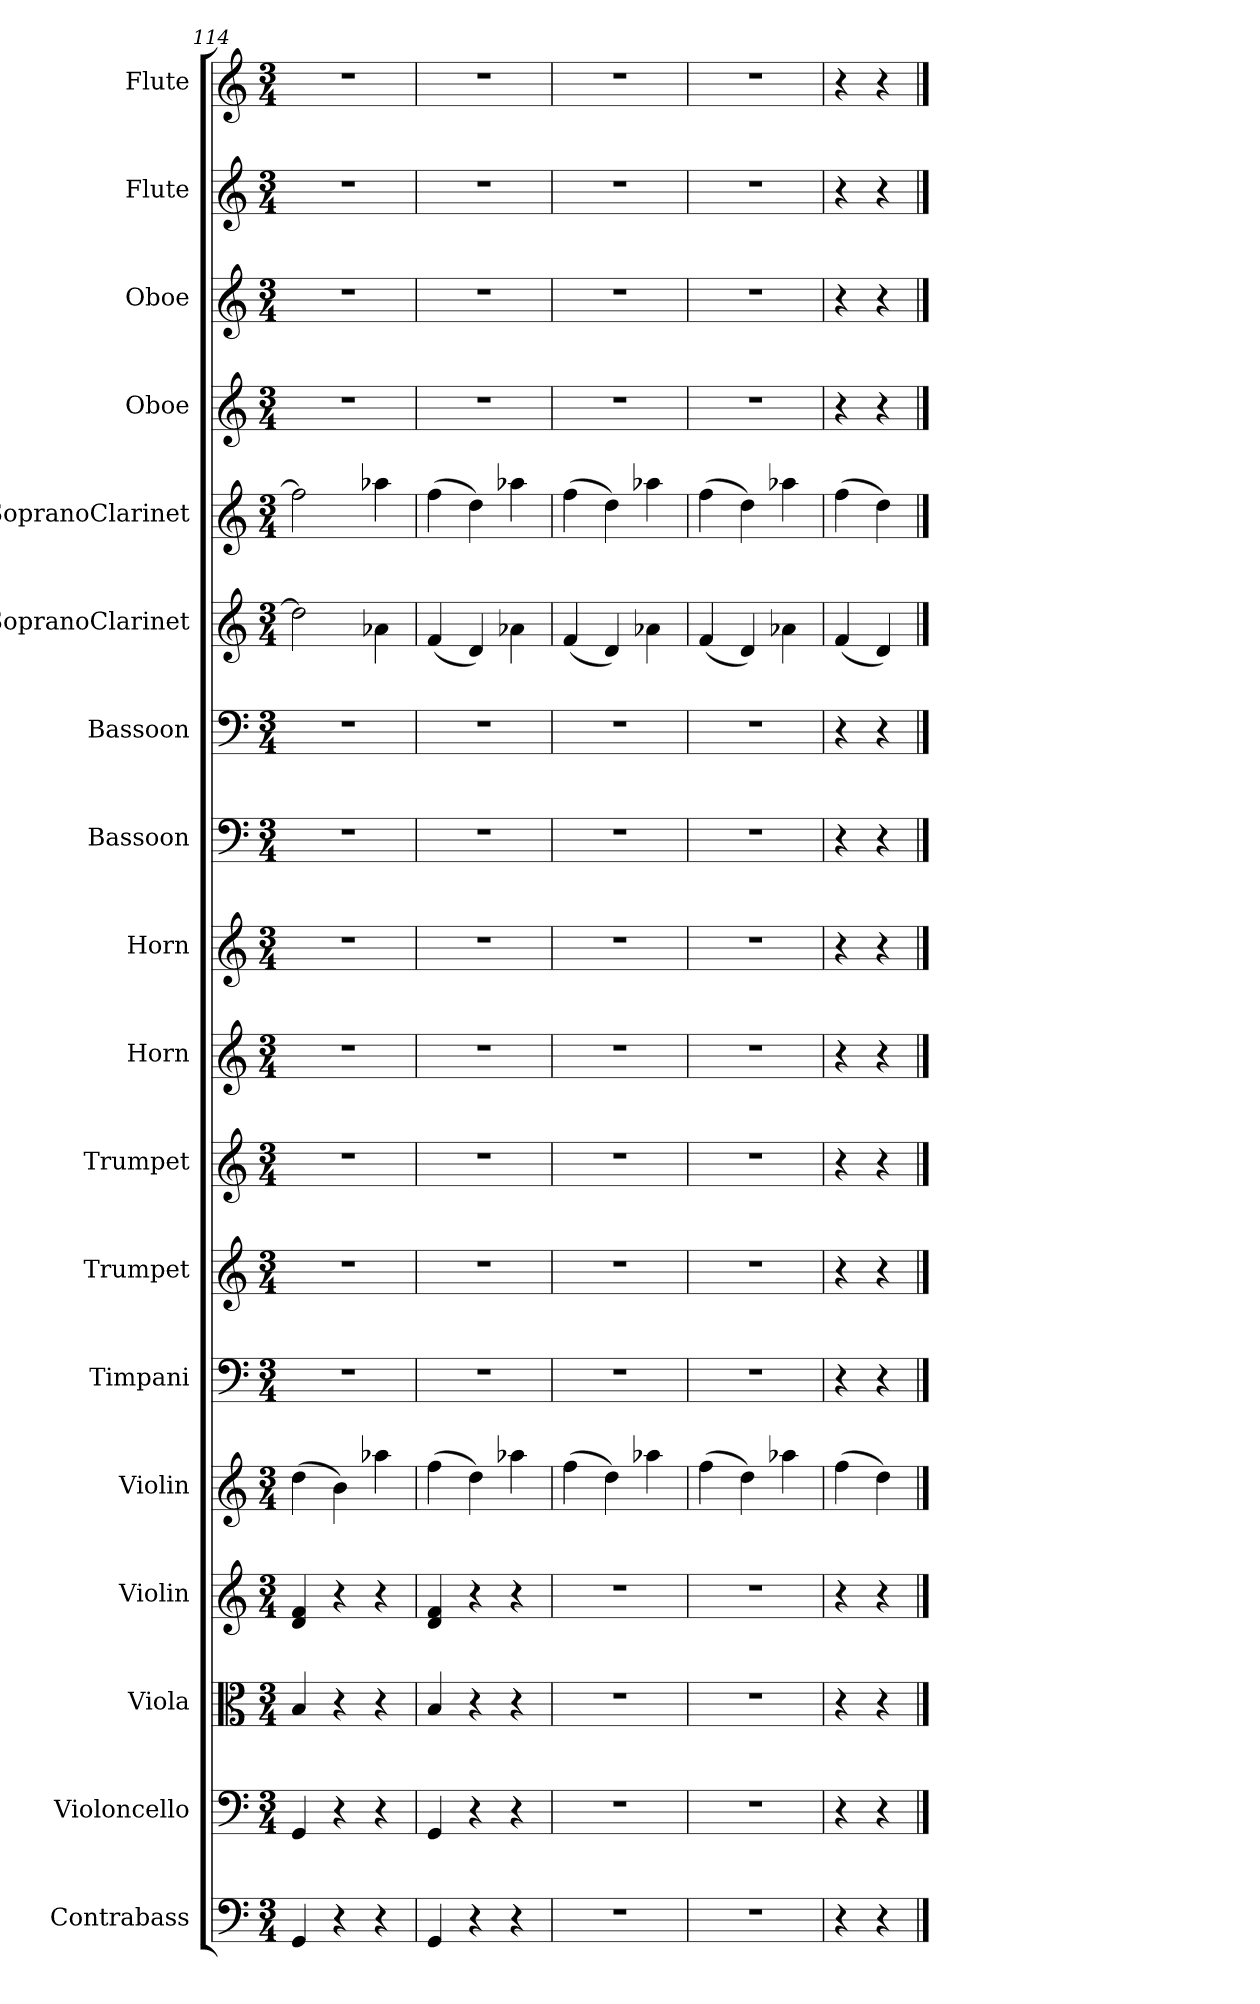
**kern	**kern	**kern	**kern	**kern	**kern	**kern	**kern	**kern	**kern	**kern	**kern	**kern	**kern	**kern	**kern	**kern	**kern
*part18	*part17	*part16	*part15	*part14	*part13	*part12	*part11	*part10	*part9	*part8	*part7	*part6	*part5	*part4	*part3	*part2	*part1
*staff18	*staff17	*staff16	*staff15	*staff14	*staff13	*staff12	*staff11	*staff10	*staff9	*staff8	*staff7	*staff6	*staff5	*staff4	*staff3	*staff2	*staff1
*I"Contrabass	*I"Violoncello	*I"Viola	*I"Violin	*I"Violin	*I"Timpani	*I"Trumpet	*I"Trumpet	*I"Horn	*I"Horn	*I"Bassoon	*I"Bassoon	*I"SopranoClarinet	*I"SopranoClarinet	*I"Oboe	*I"Oboe	*I"Flute	*I"Flute
*I'Cb	*I'Vc	*I'Vla	*I'Vln	*I'Vln	*I'Timp	*I'Tpt	*I'Tpt	*I'Hn	*I'Hn	*I'Bsn	*I'Bsn	*	*	*I'Ob	*I'Ob	*I'Fl	*I'Fl
*clefF4	*clefF4	*clefC3	*clefG2	*clefG2	*clefF4	*clefG2	*clefG2	*clefG2	*clefG2	*clefF4	*clefF4	*clefG2	*clefG2	*clefG2	*clefG2	*clefG2	*clefG2
*k[]	*k[]	*k[]	*k[]	*k[]	*k[]	*k[]	*k[]	*k[]	*k[]	*k[]	*k[]	*k[]	*k[]	*k[]	*k[]	*k[]	*k[]
*M3/4	*M3/4	*M3/4	*M3/4	*M3/4	*M3/4	*M3/4	*M3/4	*M3/4	*M3/4	*M3/4	*M3/4	*M3/4	*M3/4	*M3/4	*M3/4	*M3/4	*M3/4
=114	=114	=114	=114	=114	=114	=114	=114	=114	=114	=114	=114	=114	=114	=114	=114	=114	=114
4GG/	4GG/	4B/	4d/ 4f/	(4dd\	2.r	2.r	2.r	2.r	2.r	2.r	2.r	2dd\]	2ff\]	2.r	2.r	2.r	2.r
4r	4r	4r	4r	4b\)	.	.	.	.	.	.	.	.	.	.	.	.	.
4r	4r	4r	4r	4aa-X\	.	.	.	.	.	.	.	4a-X\	4aa-X\	.	.	.	.
=115	=115	=115	=115	=115	=115	=115	=115	=115	=115	=115	=115	=115	=115	=115	=115	=115	=115
4GG/	4GG/	4B/	4d/ 4f/	(4ff\	2.r	2.r	2.r	2.r	2.r	2.r	2.r	(4f/	(4ff\	2.r	2.r	2.r	2.r
4r	4r	4r	4r	4dd\)	.	.	.	.	.	.	.	4d/)	4dd\)	.	.	.	.
4r	4r	4r	4r	4aa-X\	.	.	.	.	.	.	.	4a-X\	4aa-X\	.	.	.	.
=116	=116	=116	=116	=116	=116	=116	=116	=116	=116	=116	=116	=116	=116	=116	=116	=116	=116
2.r	2.r	2.r	2.r	(4ff\	2.r	2.r	2.r	2.r	2.r	2.r	2.r	(4f/	(4ff\	2.r	2.r	2.r	2.r
.	.	.	.	4dd\)	.	.	.	.	.	.	.	4d/)	4dd\)	.	.	.	.
.	.	.	.	4aa-X\	.	.	.	.	.	.	.	4a-X\	4aa-X\	.	.	.	.
=117	=117	=117	=117	=117	=117	=117	=117	=117	=117	=117	=117	=117	=117	=117	=117	=117	=117
2.r	2.r	2.r	2.r	(4ff\	2.r	2.r	2.r	2.r	2.r	2.r	2.r	(4f/	(4ff\	2.r	2.r	2.r	2.r
.	.	.	.	4dd\)	.	.	.	.	.	.	.	4d/)	4dd\)	.	.	.	.
.	.	.	.	4aa-X\	.	.	.	.	.	.	.	4a-X\	4aa-X\	.	.	.	.
=118	=118	=118	=118	=118	=118	=118	=118	=118	=118	=118	=118	=118	=118	=118	=118	=118	=118
4r	4r	4r	4r	(4ff\	4r	4r	4r	4r	4r	4r	4r	(4f/	(4ff\	4r	4r	4r	4r
4r	4r	4r	4r	4dd\)	4r	4r	4r	4r	4r	4r	4r	4d/)	4dd\)	4r	4r	4r	4r
==	==	==	==	==	==	==	==	==	==	==	==	==	==	==	==	==	==
*-	*-	*-	*-	*-	*-	*-	*-	*-	*-	*-	*-	*-	*-	*-	*-	*-	*-
